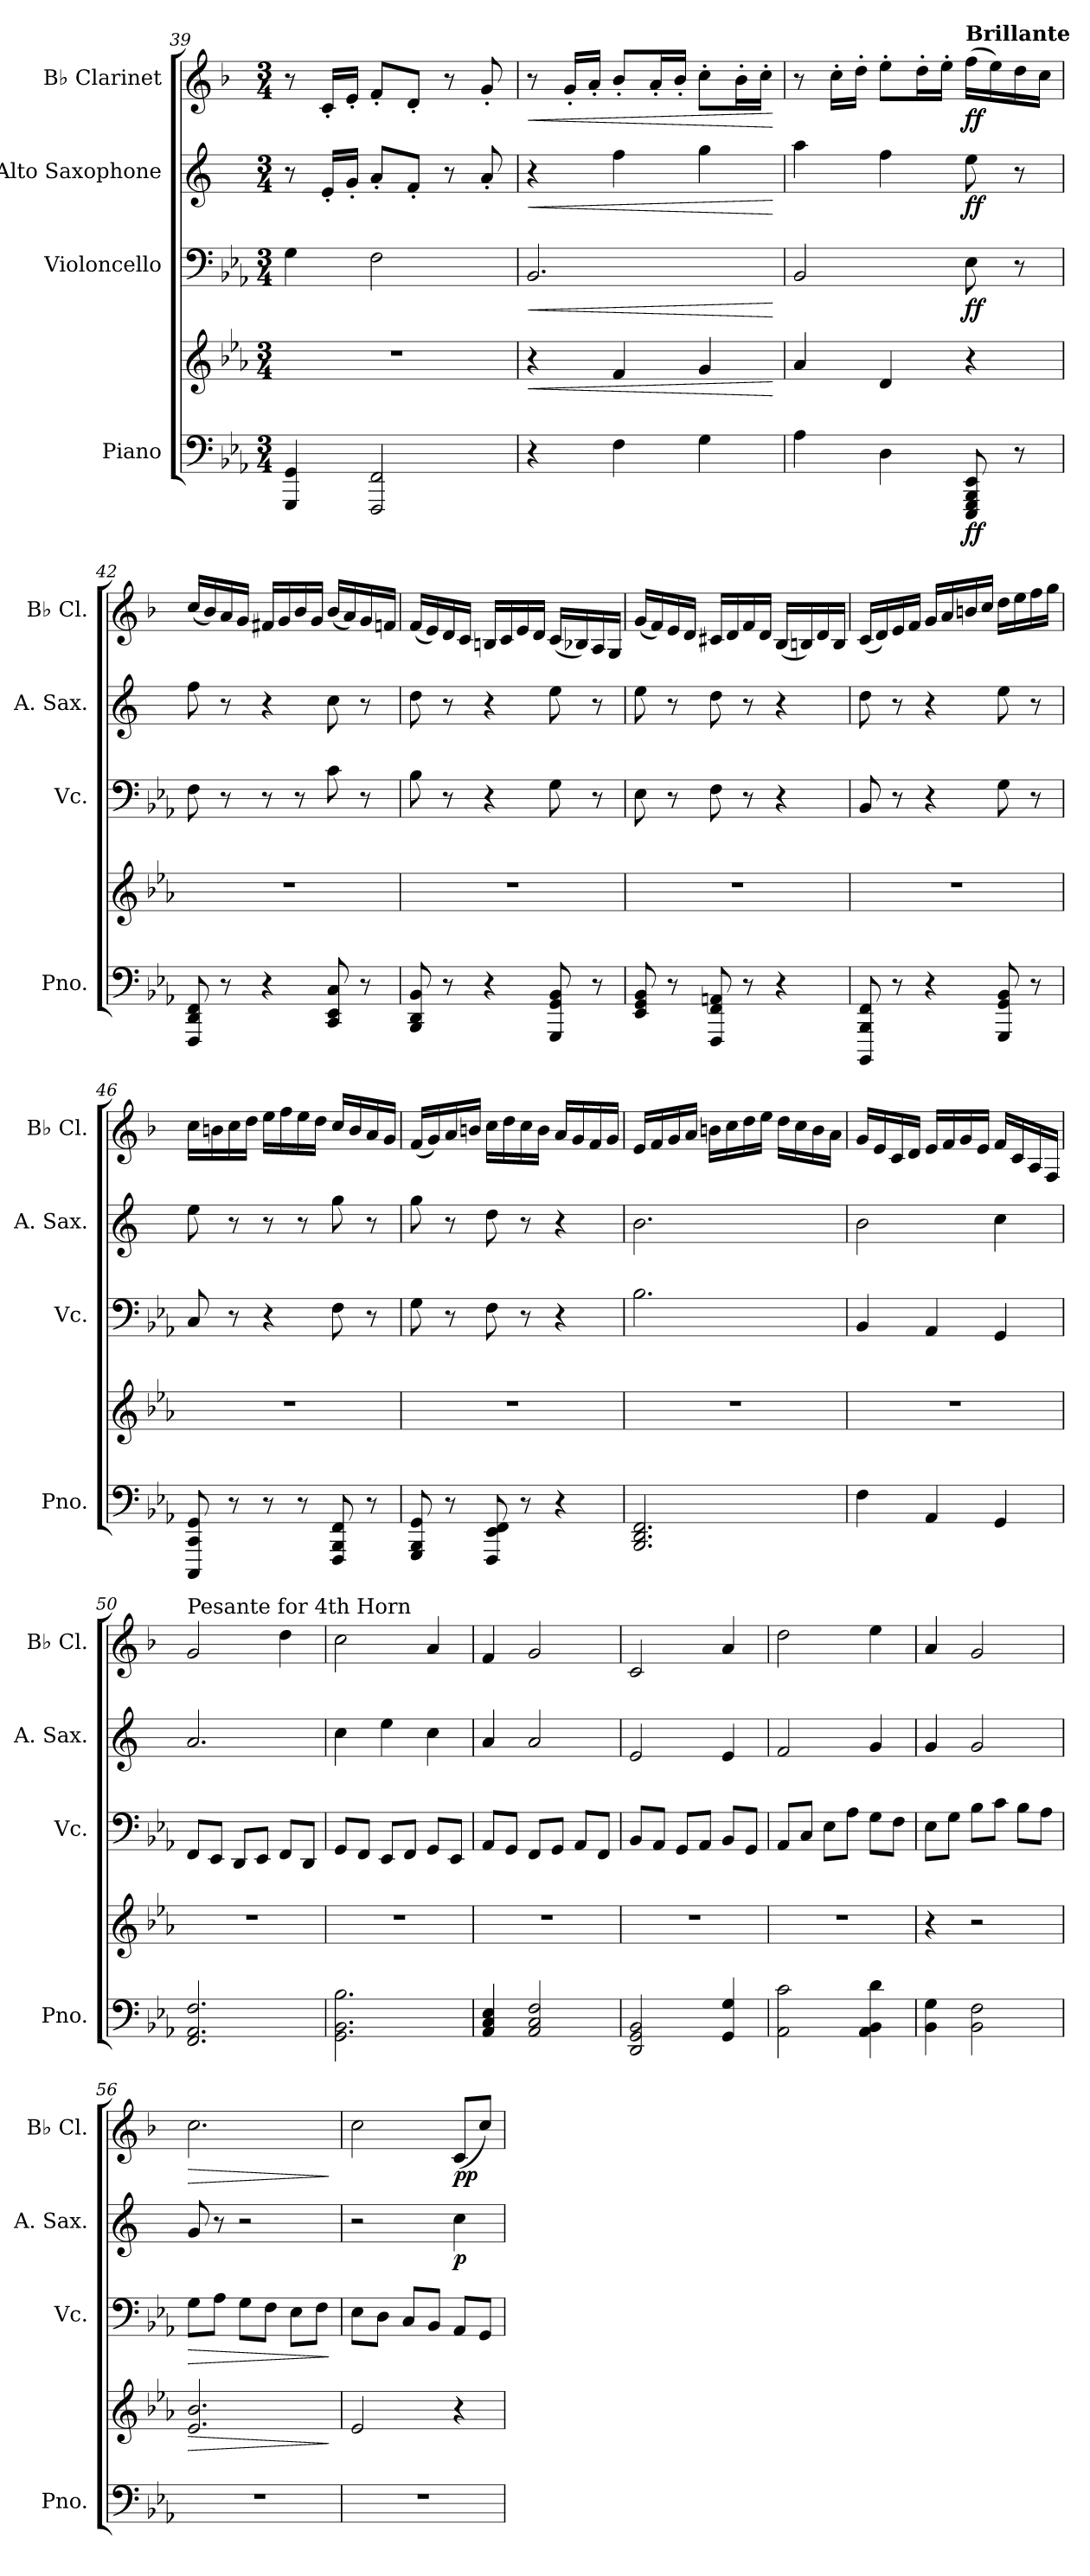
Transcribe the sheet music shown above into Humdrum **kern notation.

**kern	**kern	**dynam	**kern	**dynam	**kern	**dynam	**kern	**dynam
*part4	*part4	*part4	*part3	*part3	*part2	*part2	*part1	*part1
*staff5	*staff4	*staff4/5	*staff3	*staff3	*staff2	*staff2	*staff1	*staff1
*I"Piano	*	*	*I"Violoncello	*	*I"Alto Saxophone	*	*I"B♭ Clarinet	*
*I'Pno.	*	*	*I'Vc.	*	*I'A. Sax.	*	*I'B♭ Cl.	*
*clefF4	*clefG2	*	*clefF4	*	*clefG2	*	*clefG2	*
*	*	*	*	*	*ITrd5c9	*	*ITrd1c2	*
*k[b-e-a-]	*k[b-e-a-]	*	*k[b-e-a-]	*	*k[b-e-a-]	*	*k[b-e-a-]	*
*M3/4	*M3/4	*	*M3/4	*	*M3/4	*	*M3/4	*
=39	=39	=39	=39	=39	=39	=39	=39	=39
4GGG/ 4GG/	2.r	.	4G\	.	8r	.	8r	.
.	.	.	.	.	16G'/LL	.	16B-'/LL	.
.	.	.	.	.	16B-'/JJ	.	16d'/JJ	.
2FFF/ 2FF/	.	.	2F\	.	8c'/L	.	8e-'/L	.
.	.	.	.	.	8A-'/J	.	8c'/J	.
.	.	.	.	.	8r	.	8r	.
.	.	.	.	.	8c'/	.	8f'/	.
!!LO:LB:g=z
=40	=40	=40	=40	=40	=40	=40	=40	=40
!	!	!LO:HP:b	!	!LO:HP:b	!	!LO:HP:b	!	!LO:HP:b
4r	4r	<	2.BB-/	<	4r	<	8r	<
.	.	.	.	.	.	.	16f'/LL	.
.	.	.	.	.	.	.	16g'/JJ	.
4F\	4f/	.	.	.	4a-\	.	8a-'/L	.
.	.	.	.	.	.	.	16g'/L	.
.	.	.	.	.	.	.	16a-'/JJ	.
4G\	4g/	.	.	.	4b-\	.	8b-'\L	.
.	.	.	.	.	.	.	16a-'\L	.
.	.	.	.	.	.	.	16b-'\JJ	.
.	.	[	.	[	.	[	.	[
=41	=41	=41	=41	=41	=41	=41	=41	=41
4A-\	4a-/	.	2BB-/	.	4cc\	.	8r	.
.	.	.	.	.	.	.	16b-'\LL	.
.	.	.	.	.	.	.	16cc'\JJ	.
4D\	4d/	.	.	.	4a-\	.	8dd'\L	.
.	.	.	.	.	.	.	16cc'\L	.
.	.	.	.	.	.	.	16dd'\JJ	.
!	!	!	!	!	!	!	!LO:TX:a:B:t=Brillante	!
!	!	!LO:DY:b=2	!	!LO:DY:b	!	!LO:DY:b	!	!LO:DY:b
8EEE-/ 8GGG/ 8BBB-/ 8EE-/	4r	ff	8E-\	ff	8g\	ff	(16ee-\LL	ff
.	.	.	.	.	.	.	16dd\)	.
8r	.	.	8r	.	8r	.	16cc\	.
.	.	.	.	.	.	.	16b-\JJ	.
=42	=42	=42	=42	=42	=42	=42	=42	=42
8FFF/ 8DD/ 8FF/	2.r	.	8F\	.	8a-\	.	(16b-/LL	.
.	.	.	.	.	.	.	16a-/)	.
8r	.	.	8r	.	8r	.	16g/	.
.	.	.	.	.	.	.	16f/JJ	.
4r	.	.	8r	.	4r	.	16en/LL	.
.	.	.	.	.	.	.	16f/	.
.	.	.	8r	.	.	.	16a-/	.
.	.	.	.	.	.	.	16f/JJ	.
8CC/ 8EE-/ 8C/	.	.	8c\	.	8e-\	.	(16a-/LL	.
.	.	.	.	.	.	.	16g/)	.
8r	.	.	8r	.	8r	.	16f/	.
.	.	.	.	.	.	.	16e-X/JJ	.
!!LO:PB:g=z
=43	=43	=43	=43	=43	=43	=43	=43	=43
8BBB-/ 8DD/ 8BB-/	2.r	.	8B-\	.	8f\	.	(16e-/LL	.
.	.	.	.	.	.	.	16d/)	.
8r	.	.	8r	.	8r	.	16c/	.
.	.	.	.	.	.	.	16B-/JJ	.
4r	.	.	4r	.	4r	.	16An/LL	.
.	.	.	.	.	.	.	16B-/	.
.	.	.	.	.	.	.	16d/	.
.	.	.	.	.	.	.	16c/JJ	.
8GGG/ 8GG/ 8BB-/	.	.	8G\	.	8g\	.	(16B-/LL	.
.	.	.	.	.	.	.	16A-X/)	.
8r	.	.	8r	.	8r	.	16G/	.
.	.	.	.	.	.	.	16F/JJ	.
=44	=44	=44	=44	=44	=44	=44	=44	=44
8EE-/ 8GG/ 8BB-/	2.r	.	8E-\	.	8g\	.	(16f/LL	.
.	.	.	.	.	.	.	16e-/)	.
8r	.	.	8r	.	8r	.	16d/	.
.	.	.	.	.	.	.	16c/JJ	.
8FFF/ 8FF/ 8AAn/	.	.	8F\	.	8f\	.	16Bn/LL	.
.	.	.	.	.	.	.	16c/	.
8r	.	.	8r	.	8r	.	16e-/	.
.	.	.	.	.	.	.	16c/JJ	.
4r	.	.	4r	.	4r	.	(16A-/LL	.
.	.	.	.	.	.	.	16An/)	.
.	.	.	.	.	.	.	16c/	.
.	.	.	.	.	.	.	16A/JJ	.
!!LO:LB:g=z
=45	=45	=45	=45	=45	=45	=45	=45	=45
8BBBB-/ 8BBB-/ 8FF/	2.r	.	8BB-/	.	8f\	.	(16B-/LL	.
.	.	.	.	.	.	.	16c/)	.
8r	.	.	8r	.	8r	.	16d/	.
.	.	.	.	.	.	.	16e-/JJ	.
4r	.	.	4r	.	4r	.	16f/LL	.
.	.	.	.	.	.	.	16g/	.
.	.	.	.	.	.	.	16an/	.
.	.	.	.	.	.	.	16b-/JJ	.
8GGG/ 8GG/ 8BB-/	.	.	8G\	.	8g\	.	16cc\LL	.
.	.	.	.	.	.	.	16dd\	.
8r	.	.	8r	.	8r	.	16ee-\	.
.	.	.	.	.	.	.	16ff\JJ	.
=46	=46	=46	=46	=46	=46	=46	=46	=46
8CCC/ 8CC/ 8GG/	2.r	.	8C/	.	8g\	.	16b-\LL	.
.	.	.	.	.	.	.	16an\	.
8r	.	.	8r	.	8r	.	16b-\	.
.	.	.	.	.	.	.	16cc\JJ	.
8r	.	.	4r	.	8r	.	16dd\LL	.
.	.	.	.	.	.	.	16ee-\	.
8r	.	.	.	.	8r	.	16dd\	.
.	.	.	.	.	.	.	16cc\JJ	.
8FFF/ 8BBB-/ 8FF/	.	.	8F\	.	8b-\	.	16b-/LL	.
.	.	.	.	.	.	.	16a/	.
8r	.	.	8r	.	8r	.	16g/	.
.	.	.	.	.	.	.	16f/JJ	.
=47	=47	=47	=47	=47	=47	=47	=47	=47
8GGG/ 8BBB-/ 8GG/	2.r	.	8G\	.	8b-\	.	(16e-/LL	.
.	.	.	.	.	.	.	16f/)	.
8r	.	.	8r	.	8r	.	16g/	.
.	.	.	.	.	.	.	16an/JJ	.
8FFF/ 8EE-/ 8FF/	.	.	8F\	.	8f\	.	16b-\LL	.
.	.	.	.	.	.	.	16cc\	.
8r	.	.	8r	.	8r	.	16b-\	.
.	.	.	.	.	.	.	16a\JJ	.
4r	.	.	4r	.	4r	.	16g/LL	.
.	.	.	.	.	.	.	16f/	.
.	.	.	.	.	.	.	16e-/	.
.	.	.	.	.	.	.	16f/JJ	.
!!LO:PB:g=z
=48	=48	=48	=48	=48	=48	=48	=48	=48
2.BBB-/ 2.DD/ 2.FF/	2.r	.	2.B-\	.	2.d\	.	16d/LL	.
.	.	.	.	.	.	.	16e-/	.
.	.	.	.	.	.	.	16f/	.
.	.	.	.	.	.	.	16g/JJ	.
.	.	.	.	.	.	.	16an\LL	.
.	.	.	.	.	.	.	16b-\	.
.	.	.	.	.	.	.	16cc\	.
.	.	.	.	.	.	.	16dd\JJ	.
.	.	.	.	.	.	.	16cc\LL	.
.	.	.	.	.	.	.	16b-\	.
.	.	.	.	.	.	.	16a\	.
.	.	.	.	.	.	.	16g\JJ	.
=49	=49	=49	=49	=49	=49	=49	=49	=49
4F\	2.r	.	4BB-/	.	2d\	.	16f/LL	.
.	.	.	.	.	.	.	16d/	.
.	.	.	.	.	.	.	16B-/	.
.	.	.	.	.	.	.	16c/JJ	.
4AA-/	.	.	4AA-/	.	.	.	16d/LL	.
.	.	.	.	.	.	.	16e-/	.
.	.	.	.	.	.	.	16f/	.
.	.	.	.	.	.	.	16d/JJ	.
4GG/	.	.	4GG/	.	4e-\	.	16e-/LL	.
.	.	.	.	.	.	.	16B-/	.
.	.	.	.	.	.	.	16G/	.
.	.	.	.	.	.	.	16E-/JJ	.
=50	=50	=50	=50	=50	=50	=50	=50	=50
!	!	!	!	!	!	!	!LO:TX:a:t=Pesante for 4th Horn	!
2.FF/ 2.AA-/ 2.F/	2.r	.	8FF/L	.	2.c/	.	2f/	.
.	.	.	8EE-/J	.	.	.	.	.
.	.	.	8DD/L	.	.	.	.	.
.	.	.	8EE-/J	.	.	.	.	.
.	.	.	8FF/L	.	.	.	4cc\	.
.	.	.	8DD/J	.	.	.	.	.
=51	=51	=51	=51	=51	=51	=51	=51	=51
2.GG\ 2.BB-\ 2.B-\	2.r	.	8GG/L	.	4e-\	.	2b-\	.
.	.	.	8FF/J	.	.	.	.	.
.	.	.	8EE-/L	.	4g\	.	.	.
.	.	.	8FF/J	.	.	.	.	.
.	.	.	8GG/L	.	4e-\	.	4g/	.
.	.	.	8EE-/J	.	.	.	.	.
!!LO:LB:g=z
=52	=52	=52	=52	=52	=52	=52	=52	=52
4AA-/ 4C/ 4E-/	2.r	.	8AA-/L	.	4c/	.	4e-/	.
.	.	.	8GG/J	.	.	.	.	.
2AA-/ 2C/ 2F/	.	.	8FF/L	.	2c/	.	2f/	.
.	.	.	8GG/J	.	.	.	.	.
.	.	.	8AA-/L	.	.	.	.	.
.	.	.	8FF/J	.	.	.	.	.
=53	=53	=53	=53	=53	=53	=53	=53	=53
2DD/ 2GG/ 2BB-/	2.r	.	8BB-/L	.	2G/	.	2B-/	.
.	.	.	8AA-/J	.	.	.	.	.
.	.	.	8GG/L	.	.	.	.	.
.	.	.	8AA-/J	.	.	.	.	.
4GG/ 4G/	.	.	8BB-/L	.	4G/	.	4g/	.
.	.	.	8GG/J	.	.	.	.	.
=54	=54	=54	=54	=54	=54	=54	=54	=54
2AA-\ 2c\	2.r	.	8AA-/L	.	2A-/	.	2cc\	.
.	.	.	8C/J	.	.	.	.	.
.	.	.	8E-\L	.	.	.	.	.
.	.	.	8A-\J	.	.	.	.	.
4AA-\ 4BB-\ 4d\	.	.	8G\L	.	4B-/	.	4dd\	.
.	.	.	8F\J	.	.	.	.	.
=55	=55	=55	=55	=55	=55	=55	=55	=55
4BB-\ 4G\	4r	.	8E-\L	.	4B-/	.	4g/	.
.	.	.	8G\J	.	.	.	.	.
2BB-\ 2F\	2r	.	8B-\L	.	2B-/	.	2f/	.
.	.	.	8c\J	.	.	.	.	.
.	.	.	8B-\L	.	.	.	.	.
.	.	.	8A-\J	.	.	.	.	.
=56	=56	=56	=56	=56	=56	=56	=56	=56
!	!	!LO:HP:b	!	!LO:HP:b	!	!	!	!LO:HP:b
2.r	2.e-/ 2.b-/	>	8G\L	>	8B-/	.	2.b-\	>
.	.	.	8A-\J	.	8r	.	.	.
.	.	.	8G\L	.	2r	.	.	.
.	.	.	8F\J	.	.	.	.	.
.	.	.	8E-\L	.	.	.	.	.
.	.	.	8F\J	.	.	.	.	.
.	.	]	.	]	.	.	.	]
!!LO:PB:g=z
=57	=57	=57	=57	=57	=57	=57	=57	=57
2.r	2e-/	.	8E-\L	.	2r	.	2b-\	.
.	.	.	8D\J	.	.	.	.	.
.	.	.	8C/L	.	.	.	.	.
.	.	.	8BB-/J	.	.	.	.	.
!	!	!	!	!	!	!LO:DY:b	!	!LO:DY:b
.	4r	.	8AA-/L	.	4e-\	p	(8B-/L	pp
.	.	.	8GG/J	.	.	.	8b-/J)	.
=	=	=	=	=	=	=	=	=
*-	*-	*-	*-	*-	*-	*-	*-	*-
